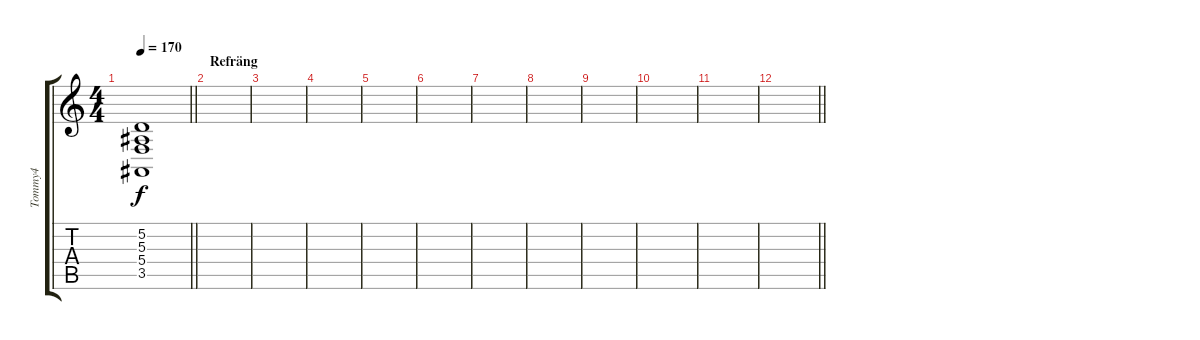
\track ("Tommy4" "Tommy4") {instrument stringensemble2}
\staff {score tabs}
\tuning (D4 A3 F3 C3 G2 D2) {hide}
\ts (4 4)
\tempo 170
\clef g2
\barLineRight lightlight
\ks c
(5.2 5.3 5.4 3.5).1{dy f} |
\section ("" "Refräng")
|
|
|
|
|
|
|
|
|
|
\barLineRight lightlight
